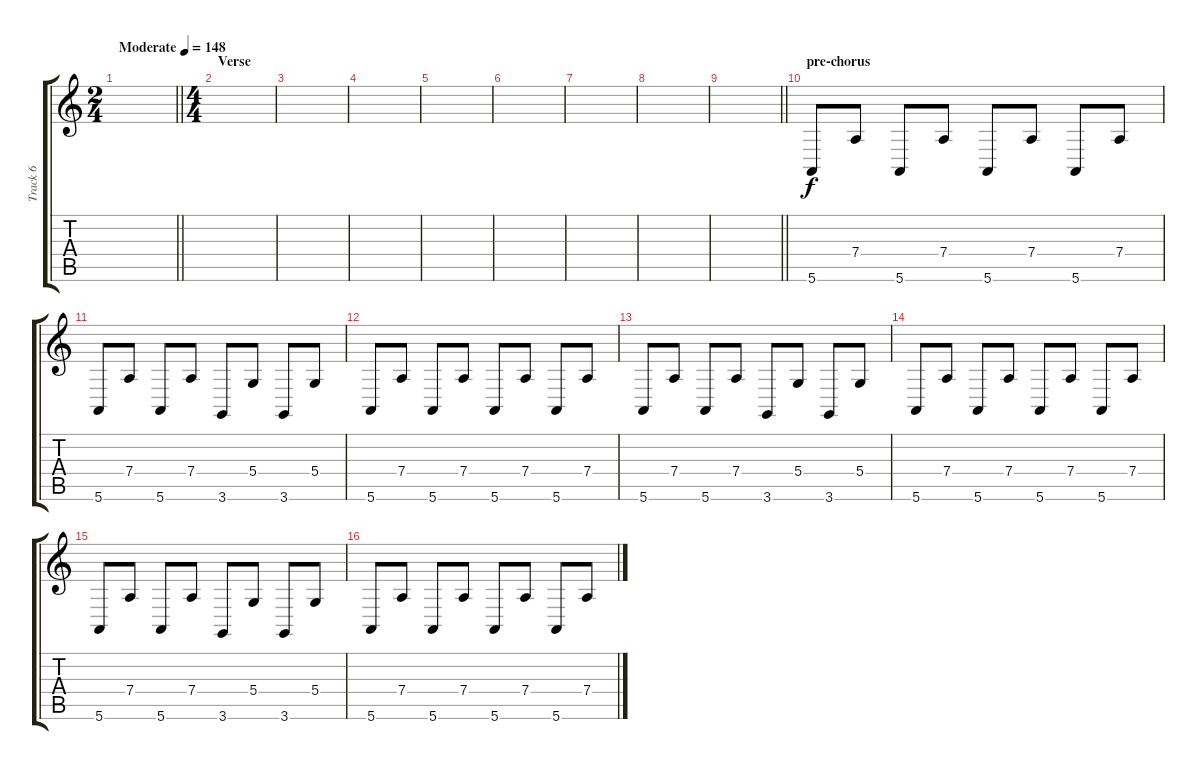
\track ("Track 6" "Track 6") {instrument lead1square}
\staff {score tabs}
\tuning (E4 B3 G3 D3 A2 E2) {hide}
\ts (2 4)
\tempo (148 "Moderate")
\clef g2
\barLineRight lightlight
\ks c
|
\ts (4 4)
\section ("" "Verse")
|
|
|
|
|
|
|
\barLineRight lightlight
|
\section ("" "pre-chorus")
5.6.8 7.4.8 5.6.8 7.4.8 5.6.8 7.4.8 5.6.8 7.4.8 |
5.6.8 7.4.8 5.6.8 7.4.8 3.6.8 5.4.8 3.6.8 5.4.8 |
5.6.8 7.4.8 5.6.8 7.4.8 5.6.8 7.4.8 5.6.8 7.4.8 |
5.6.8 7.4.8 5.6.8 7.4.8 3.6.8 5.4.8 3.6.8 5.4.8 |
5.6.8 7.4.8 5.6.8 7.4.8 5.6.8 7.4.8 5.6.8 7.4.8 |
5.6.8 7.4.8 5.6.8 7.4.8 3.6.8 5.4.8 3.6.8 5.4.8 |
5.6.8 7.4.8 5.6.8 7.4.8 5.6.8 7.4.8 5.6.8 7.4.8
